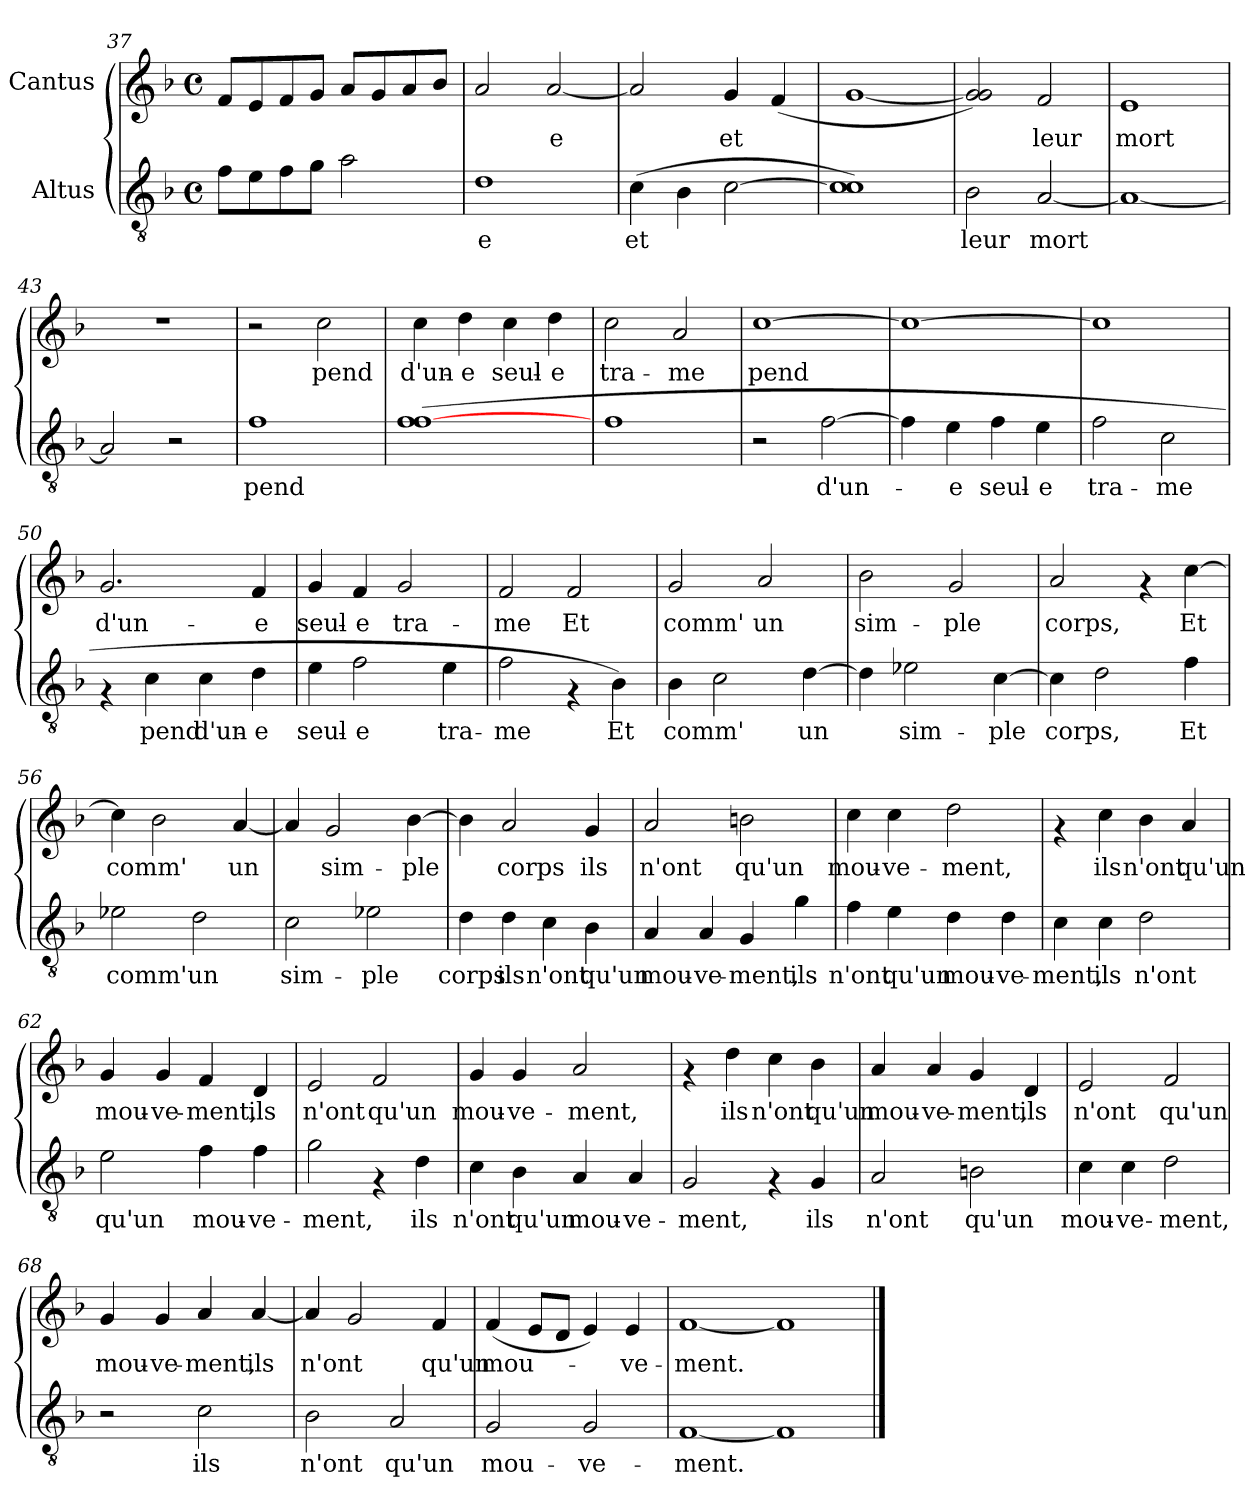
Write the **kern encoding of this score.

**kern	**text	**kern	**text
*part2	*part2	*part1	*part1
*staff2	*staff2	*staff1	*staff1
*I"Altus	*	*I"Cantus	*
*clefGv2	*	*clefG2	*
*k[b-]	*	*k[b-]	*
*F:	*	*F:	*
*M4/4	*	*M4/4	*
*met(c)	*	*met(c)	*
=37	=37	=37	=37
8f\L	.	8f/L	.
8e\	.	8e/	.
8f\	.	8f/	.
8g\J	.	8g/J	.
2a\	.	8a/L	.
.	.	8g/	.
.	.	8a/	.
.	.	8b-/J	.
=38	=38	=38	=38
!	!LO:LY:b	!	!
1d	-e	2a/	.
!	!	!	!LO:LY:b
.	.	[<2a/	-e
=39	=39	=39	=39
!	!LO:LY:b	!	!
(>4c\	et	2a/]	.
4B-\	.	.	.
!	!	!	!LO:LY:b
[>2c\	.	4g/	et
.	.	(<4f/	.
=40	=40	=40	=40
1c] 1c)	.	[<1g	.
=41	=41	=41	=41
!	!LO:LY:b	!	!
2B-\	leur	2g/] 2g/)	.
!	!LO:LY:b	!	!LO:LY:b
[<2A/	mort	2f/	leur
=42	=42	=42	=42
!	!	!	!LO:LY:b
1A_	.	1e	mort
=43	=43	=43	=43
2A/]	.	1r	.
2r	.	.	.
=44	=44	=44	=44
!	!LO:LY:b	!	!
1f	pend	2r	.
!	!	!	!LO:LY:b
.	.	2cc\	pend
!!LO:PB:g=z
=45	=45	=45	=45
!	!	!	!LO:LY:b
(<1f [>1f	.	4cc\	d'un-
!	!	!	!LO:LY:b
.	.	4dd\	-e
!	!	!	!LO:LY:b
.	.	4cc\	seul-
!	!	!	!LO:LY:b
.	.	4dd\	-e
=46	=46	=46	=46
!	!	!	!LO:LY:b
1f	.	2cc\	tra-
!	!	!	!LO:LY:b
.	.	2a/	-me
=47	=47	=47	=47
!	!	!	!LO:LY:b
2r	.	[>1cc	pend
!	!LO:LY:b	!	!
[>2f\	d'un-	.	.
=48	=48	=48	=48
4f\]	.	1cc_	.
!	!LO:LY:b	!	!
4e\	-e	.	.
!	!LO:LY:b	!	!
4f\	seul-	.	.
!	!LO:LY:b	!	!
4e\	-e	.	.
=49	=49	=49	=49
!	!LO:LY:b	!	!
2f\	tra-	1cc]	.
!	!LO:LY:b	!	!
2c\	-me	.	.
=50	=50	=50	=50
!	!	!	!LO:LY:b
4rF	.	2.g/	d'un-
!	!LO:LY:b	!	!
4c\	pend	.	.
!	!LO:LY:b	!	!
4c\	d'un-	.	.
!	!LO:LY:b	!	!LO:LY:b
4d\	-e	4f/	-e
=51	=51	=51	=51
!	!LO:LY:b	!	!LO:LY:b
4e\	seul-	4g/	seul-
!	!LO:LY:b	!	!LO:LY:b
2f\	-e	4f/	-e
!	!	!	!LO:LY:b
.	.	2g/	tra-
!	!LO:LY:b	!	!
4e\	tra-	.	.
=52	=52	=52	=52
!	!LO:LY:b	!	!LO:LY:b
2f\	-me	2f/	-me
!	!	!	!LO:LY:b
4rF	.	2f/	Et
!	!LO:LY:b	!	!
4B-\)	Et	.	.
!!LO:LB:g=z
=53	=53	=53	=53
!	!LO:LY:b	!	!LO:LY:b
4B-\	comm'	2g/	comm'
2c\	.	.	.
!	!	!	!LO:LY:b
.	.	2a/	un
!	!LO:LY:b	!	!
[>4d\	un	.	.
=54	=54	=54	=54
!	!	!	!LO:LY:b
4d\]	.	2b-\	sim-
!	!LO:LY:b	!	!
2e-X\	sim-	.	.
!	!	!	!LO:LY:b
.	.	2g/	-ple
!	!LO:LY:b	!	!
[>4c\	-ple	.	.
=55	=55	=55	=55
!	!LO:LY:b	!	!LO:LY:b
4c\]	corps,	2a/	corps,
2d\	.	.	.
.	.	4rf	.
!	!LO:LY:b	!	!LO:LY:b
4f\	Et	[>4cc\	Et
=56	=56	=56	=56
!	!LO:LY:b	!	!LO:LY:b
2e-X\	comm'	4cc\]	comm'
.	.	2b-\	.
!	!LO:LY:b	!	!
2d\	un	.	.
!	!	!	!LO:LY:b
.	.	[<4a/	un
=57	=57	=57	=57
!	!LO:LY:b	!	!
2c\	sim-	4a/]	.
!	!	!	!LO:LY:b
.	.	2g/	sim-
!	!LO:LY:b	!	!
2e-X\	-ple	.	.
!	!	!	!LO:LY:b
.	.	[>4b-\	-ple
=58	=58	=58	=58
!	!LO:LY:b	!	!
4d\	corps	4b-\]	.
!	!LO:LY:b	!	!LO:LY:b
4d\	ils	2a/	corps
!	!LO:LY:b	!	!
4c\	n'ont	.	.
!	!LO:LY:b	!	!LO:LY:b
4B-\	qu'un	4g/	ils
!!LO:PB:g=z
=59	=59	=59	=59
!	!LO:LY:b	!	!LO:LY:b
4A/	mou-	2a/	n'ont
!	!LO:LY:b	!	!
4A/	-ve-	.	.
!	!LO:LY:b	!	!LO:LY:b
4G/	-ment,	2bn\	qu'un
!	!LO:LY:b	!	!
4g\	ils	.	.
=60	=60	=60	=60
!	!LO:LY:b	!	!LO:LY:b
4f\	n'ont	4cc\	mou-
!	!LO:LY:b	!	!LO:LY:b
4e\	qu'un	4cc\	-ve-
!	!LO:LY:b	!	!LO:LY:b
4d\	mou-	2dd\	-ment,
!	!LO:LY:b	!	!
4d\	-ve-	.	.
=61	=61	=61	=61
!	!LO:LY:b	!	!
4c\	-ment,	4rf	.
!	!LO:LY:b	!	!LO:LY:b
4c\	ils	4cc\	ils
!	!LO:LY:b	!	!LO:LY:b
2d\	n'ont	4b-\	n'ont
!	!	!	!LO:LY:b
.	.	4a/	qu'un
=62	=62	=62	=62
!	!LO:LY:b	!	!LO:LY:b
2e\	qu'un	4g/	mou-
!	!	!	!LO:LY:b
.	.	4g/	-ve-
!	!LO:LY:b	!	!LO:LY:b
4f\	mou-	4f/	-ment,
!	!LO:LY:b	!	!LO:LY:b
4f\	-ve-	4d/	ils
=63	=63	=63	=63
!	!LO:LY:b	!	!LO:LY:b
2g\	-ment,	2e/	n'ont
!	!	!	!LO:LY:b
4rF	.	2f/	qu'un
!	!LO:LY:b	!	!
4d\	ils	.	.
!!LO:LB:g=z
=64	=64	=64	=64
!	!LO:LY:b	!	!LO:LY:b
4c\	n'ont	4g/	mou-
!	!LO:LY:b	!	!LO:LY:b
4B-\	qu'un	4g/	-ve-
!	!LO:LY:b	!	!LO:LY:b
4A/	mou-	2a/	-ment,
!	!LO:LY:b	!	!
4A/	-ve-	.	.
=65	=65	=65	=65
!	!LO:LY:b	!	!
2G/	-ment,	4rf	.
!	!	!	!LO:LY:b
.	.	4dd\	ils
!	!	!	!LO:LY:b
4rF	.	4cc\	n'ont
!	!LO:LY:b	!	!LO:LY:b
4G/	ils	4b-\	qu'un
=66	=66	=66	=66
!	!LO:LY:b	!	!LO:LY:b
2A/	n'ont	4a/	mou-
!	!	!	!LO:LY:b
.	.	4a/	-ve-
!	!LO:LY:b	!	!LO:LY:b
2Bn\	qu'un	4g/	-ment,
!	!	!	!LO:LY:b
.	.	4d/	ils
=67	=67	=67	=67
!	!LO:LY:b	!	!LO:LY:b
4c\	mou-	2e/	n'ont
!	!LO:LY:b	!	!
4c\	-ve-	.	.
!	!LO:LY:b	!	!LO:LY:b
2d\	-ment,	2f/	qu'un
=68	=68	=68	=68
!	!	!	!LO:LY:b
2r	.	4g/	mou-
!	!	!	!LO:LY:b
.	.	4g/	-ve-
!	!LO:LY:b	!	!LO:LY:b
2c\	ils	4a/	-ment,
!	!	!	!LO:LY:b
.	.	[<4a/	ils
!!LO:LB:g=z
=69	=69	=69	=69
!	!LO:LY:b	!	!LO:LY:b
2B-\	n'ont	4a/]	n'ont
.	.	2g/	.
!	!LO:LY:b	!	!
2A/	qu'un	.	.
!	!	!	!LO:LY:b
.	.	4f/	qu'un
=70	=70	=70	=70
!	!LO:LY:b	!	!LO:LY:b
2G/	mou-	(<4f/	mou-
.	.	8e/L	.
.	.	8d/J	.
!	!LO:LY:b	!	!
2G/	-ve-	4e/)	.
!	!	!	!LO:LY:b
.	.	4e/	-ve-
=71	=71	=71	=71
!	!LO:LY:b	!	!LO:LY:b
[<1F	-ment.	[<1f	-ment.
1F]	.	1f]	.
==	==	==	==
*-	*-	*-	*-
